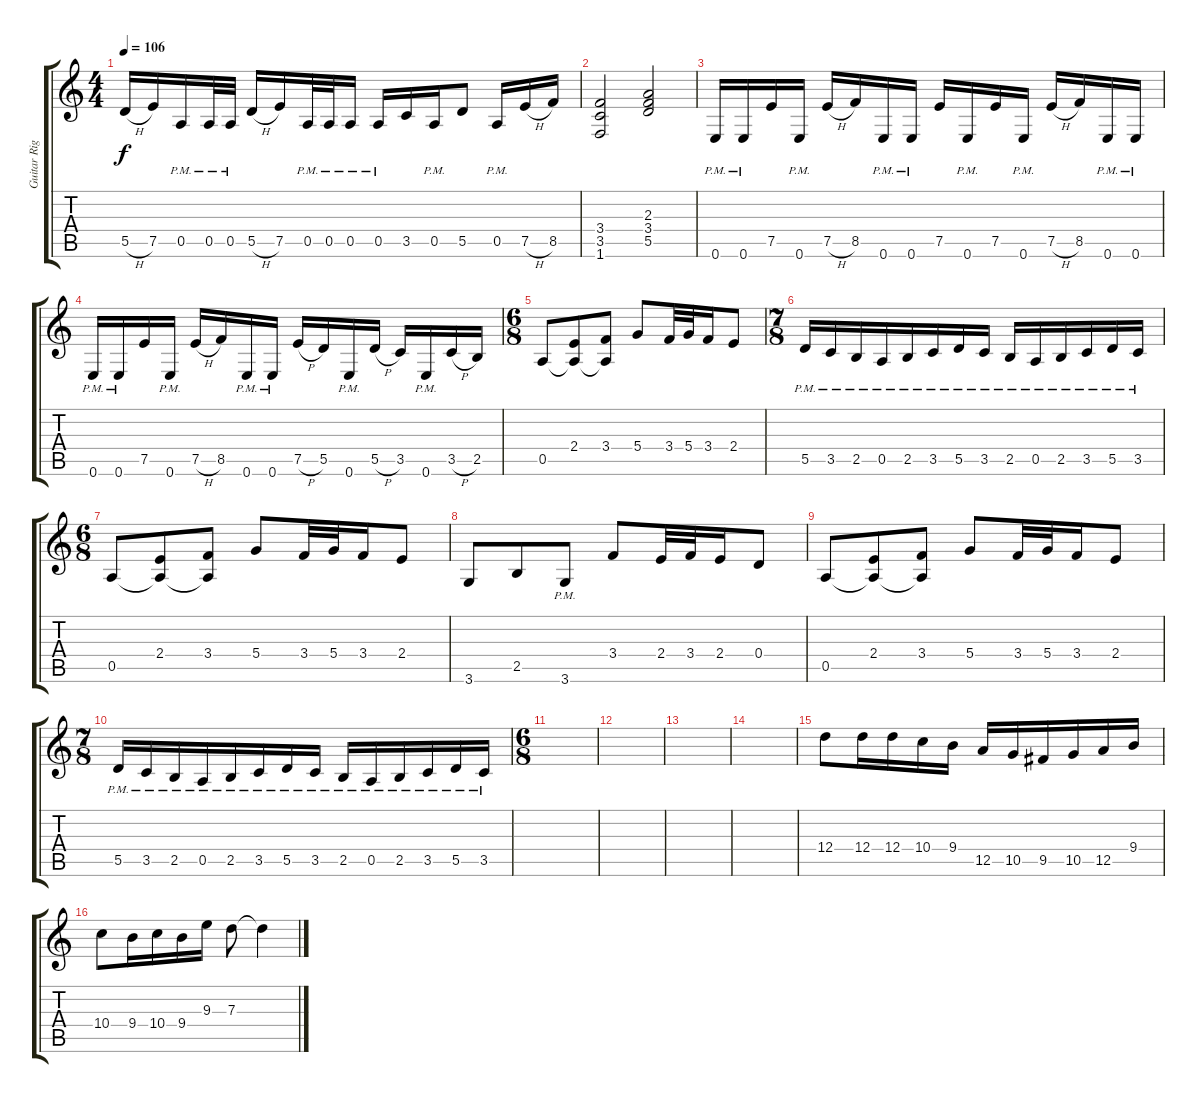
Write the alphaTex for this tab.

\track ("Guitar Right" "Guitar Rig") {instrument distortionguitar}
\staff {score tabs}
\tuning (E4 B3 G3 D3 A2 E2) {hide}
\ts (4 4)
\tempo 106
\clef g2
\ks c
5.5{h}.16{dy f} 7.5.16 0.5{pm}.16 0.5{pm}.32 0.5{pm}.32 5.5{h}.16 7.5.16 0.5{pm}.32 0.5{pm}.32 0.5{pm}.16 0.5{pm}.16 3.5.16 0.5{pm}.16 5.5.8 0.5{pm}.16 7.5{h}.16 8.5.16 |
(3.4 3.5 1.6).2 (2.3 3.4 5.5).2 |
\ks aminor
0.6{pm}.16 0.6{pm}.16 7.5.16 0.6{pm}.16 7.5{h}.16 8.5.16 0.6{pm}.16 0.6{pm}.16 7.5.16 0.6{pm}.16 7.5.16 0.6{pm}.16 7.5{h}.16 8.5.16 0.6{pm}.16 0.6{pm}.16 |
0.6{pm}.16 0.6{pm}.16 7.5.16 0.6{pm}.16 7.5{h}.16 8.5.16 0.6{pm}.16 0.6{pm}.16 7.5{h}.16 5.5.16 0.6{pm}.16 5.5{h}.16 3.5.16 0.6{pm}.16 3.5{h}.16 2.5.16 |
\ts (6 8)
\section ("" "")
0.5.8 (2.4 0.5{t}).8 (3.4 0.5{t}).8 5.4.8 3.4.32 5.4.32 3.4.16 2.4.8 |
\ts (7 8)
5.5{pm}.16 3.5{pm}.16 2.5{pm}.16 0.5{pm}.16 2.5{pm}.16 3.5{pm}.16 5.5{pm}.16 3.5{pm}.16 2.5{pm}.16 0.5{pm}.16 2.5{pm}.16 3.5{pm}.16 5.5{pm}.16 3.5{pm}.16 |
\ts (6 8)
0.5.8 (2.4 0.5{t}).8 (3.4 0.5{t}).8 5.4.8 3.4.32 5.4.32 3.4.16 2.4.8 |
3.6.8 2.5.8 3.6{pm}.8 3.4.8 2.4.32 3.4.32 2.4.16 0.4.8 |
0.5.8 (2.4 0.5{t}).8 (3.4 0.5{t}).8 5.4.8 3.4.32 5.4.32 3.4.16 2.4.8 |
\ts (7 8)
5.5{pm}.16 3.5{pm}.16 2.5{pm}.16 0.5{pm}.16 2.5{pm}.16 3.5{pm}.16 5.5{pm}.16 3.5{pm}.16 2.5{pm}.16 0.5{pm}.16 2.5{pm}.16 3.5{pm}.16 5.5{pm}.16 3.5{pm}.16 |
\ts (6 8)
|
|
|
|
\section ("" "")
12.4.8 12.4.16 12.4.16 10.4.16 9.4.16 12.5.16 10.5.16 9.5.16 10.5.16 12.5.16 9.4.16 |
10.4.8 9.4.16 10.4.16 9.4.16 9.3.16 7.3.8 7.3{t}.4
